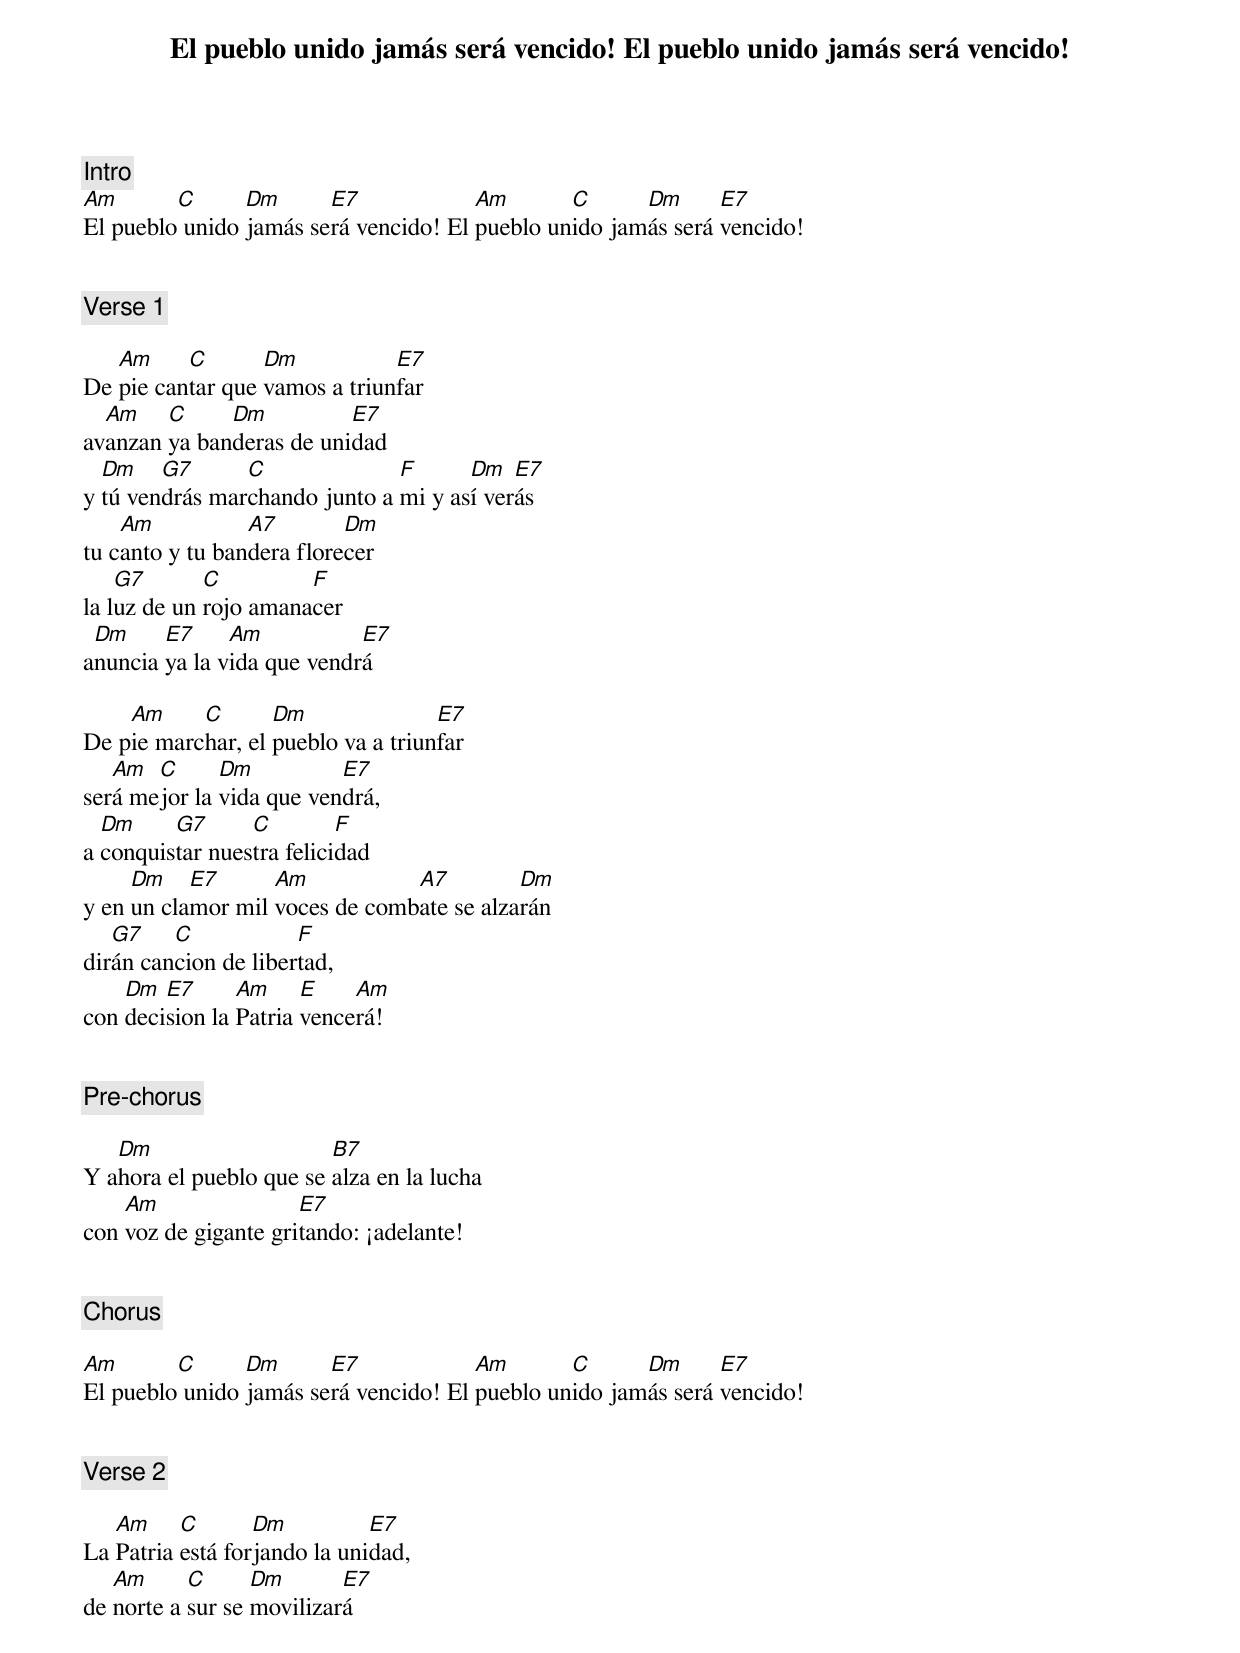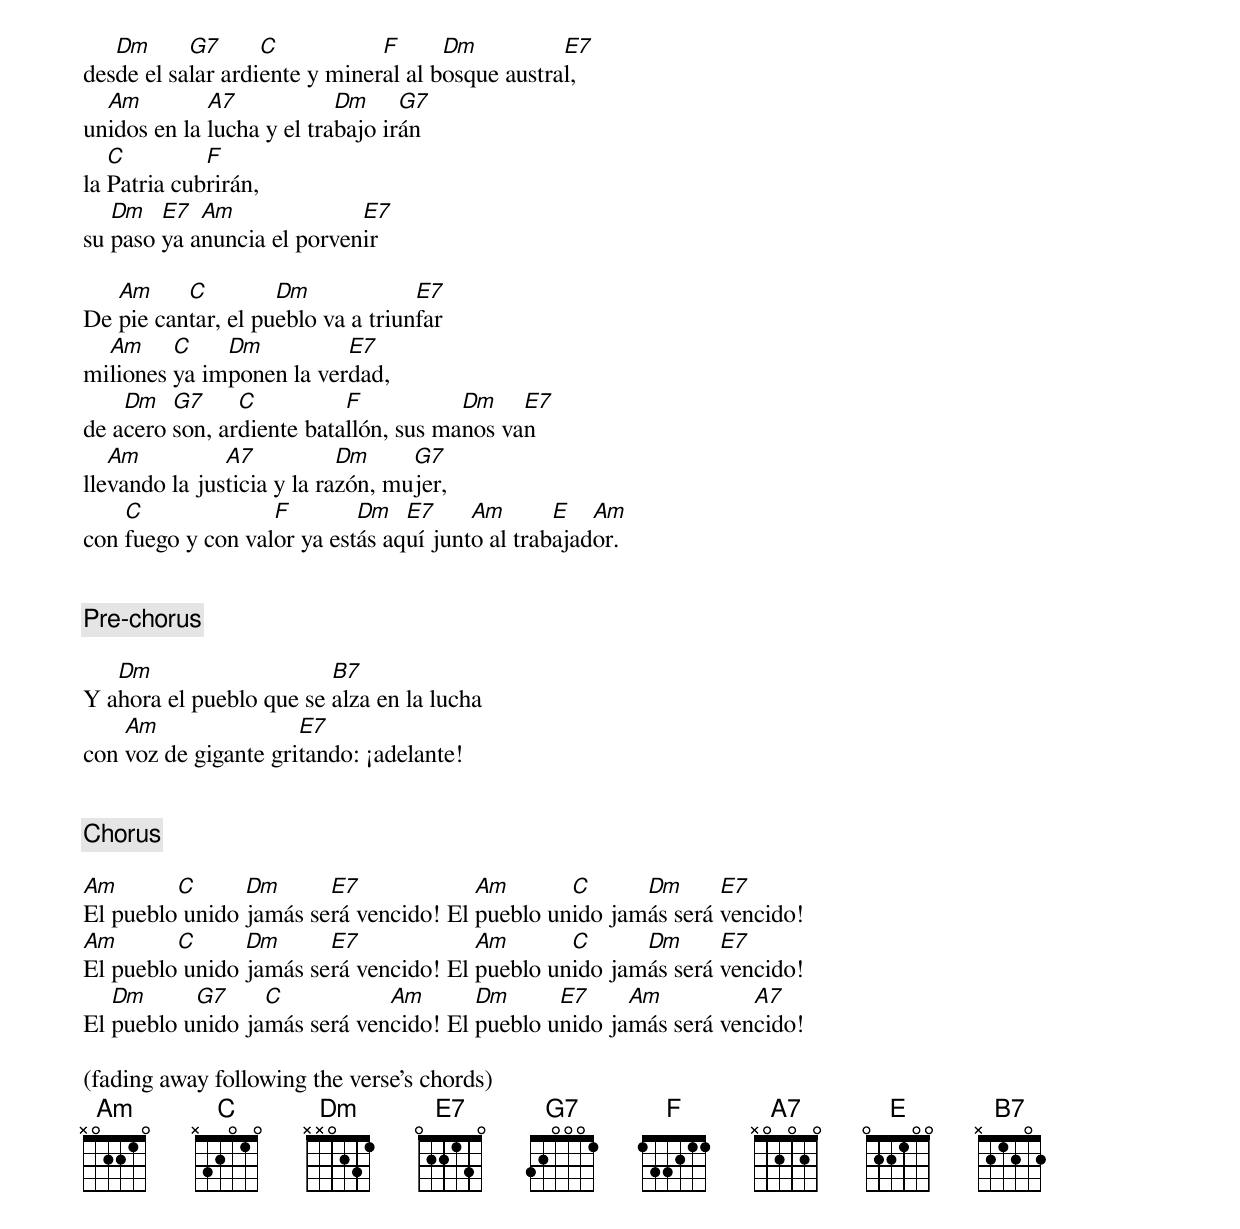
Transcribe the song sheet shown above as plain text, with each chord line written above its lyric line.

[Intro]

El pueblo unido jamás será vencido! El pueblo unido jamás será vencido!
Am       C      Dm      E7             Am       C      Dm      E7
El pueblo unido jamás será vencido! El pueblo unido jamás será vencido!


[Verse 1]

   Am     C       Dm           E7
De pie cantar que vamos a triunfar
  Am    C     Dm          E7
avanzan ya banderas de unidad
  Dm    G7      C              F      Dm   E7
y tú vendrás marchando junto a mi y así verás
    Am           A7        Dm
tu canto y tu bandera florecer
    G7       C         F
la luz de un rojo amanacer
 Dm     E7     Am           E7
anuncia ya la vida que vendrá

    Am     C       Dm               E7
De pie marchar, el pueblo va a triunfar
   Am  C      Dm          E7
será mejor la vida que vendrá,
  Dm     G7      C         F
a conquistar nuestra felicidad
     Dm    E7      Am           A7         Dm
y en un clamor mil voces de combate se alzarán
   G7    C            F
dirán cancion de libertad,
    Dm  E7      Am     E    Am
con decision la Patria vencerá!


[Pre-chorus]

   Dm                    B7
Y ahora el pueblo que se alza en la lucha
    Am                E7
con voz de gigante gritando: ¡adelante!


[Chorus]

Am       C      Dm      E7             Am       C      Dm      E7
El pueblo unido jamás será vencido! El pueblo unido jamás será vencido!


[Verse 2]

   Am     C       Dm          E7
La Patria está forjando la unidad,
   Am      C      Dm       E7
de norte a sur se movilizará
   Dm      G7      C           F      Dm          E7
desde el salar ardiente y mineral al bosque austral,
  Am         A7            Dm     G7
unidos en la lucha y el trabajo irán
   C         F
la Patria cubrirán,
   Dm   E7  Am              E7
su paso ya anuncia el porvenir

   Am     C         Dm             E7
De pie cantar, el pueblo va a triunfar
  Am     C    Dm          E7
miliones ya imponen la verdad,
    Dm   G7     C          F           Dm    E7
de acero son, ardiente batallón, sus manos van
   Am          A7           Dm     G7
llevando la justicia y la razón, mujer,
    C              F        Dm   E7     Am       E   Am
con fuego y con valor ya estás aquí junto al trabajador.


[Pre-chorus]

   Dm                    B7
Y ahora el pueblo que se alza en la lucha
    Am                E7
con voz de gigante gritando: ¡adelante!


[Chorus]

Am       C      Dm      E7             Am       C      Dm      E7
El pueblo unido jamás será vencido! El pueblo unido jamás será vencido!
Am       C      Dm      E7             Am       C      Dm      E7
El pueblo unido jamás será vencido! El pueblo unido jamás será vencido!
   Dm      G7     C           Am       Dm      E7     Am          A7
El pueblo unido jamás será vencido! El pueblo unido jamás será vencido!

(fading away following the verse's chords)
